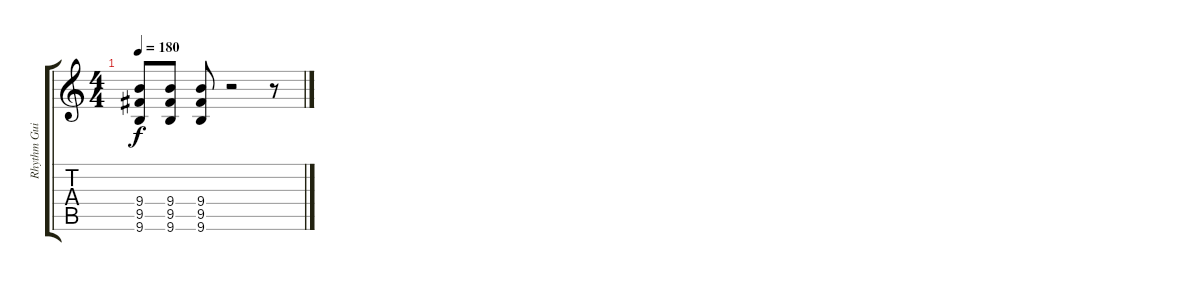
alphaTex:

\track ("Rhythm Guitar" "Rhythm Gui") {instrument overdrivenguitar}
\staff {score tabs}
\tuning (E4 B3 G3 D3 A2 D2) {hide}
\ts (4 4)
\tempo 180
\clef g2
\ks c
(9.4 9.5 9.6).8{dy f} (9.4 9.5 9.6).8 (9.4 9.5 9.6).8 r.2 r.8
